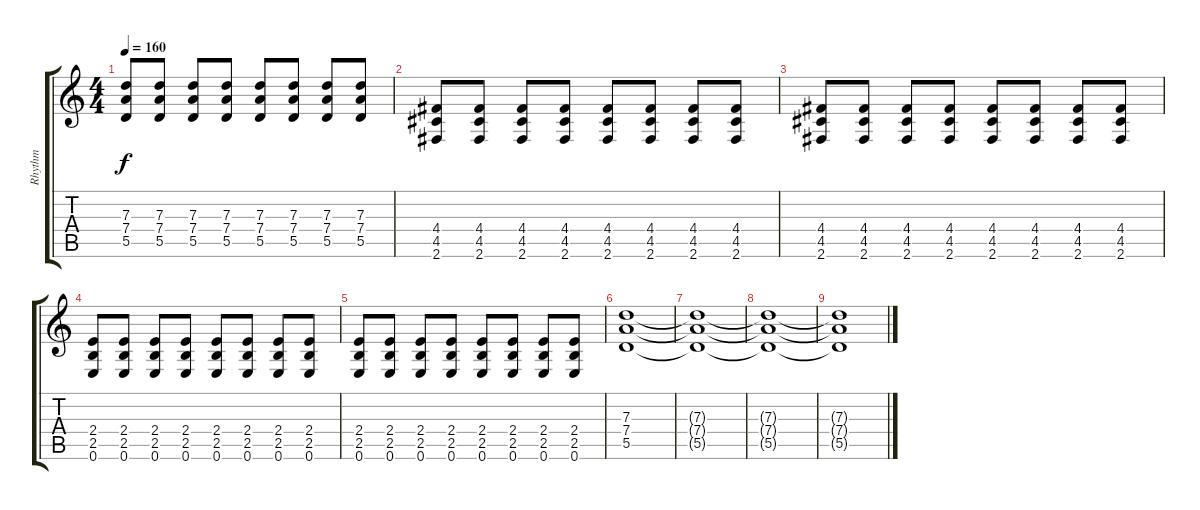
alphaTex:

\track ("Rhythm" "Rhythm") {instrument acousticguitarsteel}
\staff {score tabs}
\tuning (E4 B3 G3 D3 A2 E2) {hide}
\ts (4 4)
\tempo 160
\clef g2
\ks c
(7.3 7.4 5.5).8{dy f} (7.3 7.4 5.5).8 (7.3 7.4 5.5).8 (7.3 7.4 5.5).8 (7.3 7.4 5.5).8 (7.3 7.4 5.5).8 (7.3 7.4 5.5).8 (7.3 7.4 5.5).8 |
(4.4 4.5 2.6).8 (4.4 4.5 2.6).8 (4.4 4.5 2.6).8 (4.4 4.5 2.6).8 (4.4 4.5 2.6).8 (4.4 4.5 2.6).8 (4.4 4.5 2.6).8 (4.4 4.5 2.6).8 |
(4.4 4.5 2.6).8 (4.4 4.5 2.6).8 (4.4 4.5 2.6).8 (4.4 4.5 2.6).8 (4.4 4.5 2.6).8 (4.4 4.5 2.6).8 (4.4 4.5 2.6).8 (4.4 4.5 2.6).8 |
(2.4 2.5 0.6).8 (2.4 2.5 0.6).8 (2.4 2.5 0.6).8 (2.4 2.5 0.6).8 (2.4 2.5 0.6).8 (2.4 2.5 0.6).8 (2.4 2.5 0.6).8 (2.4 2.5 0.6).8 |
(2.4 2.5 0.6).8 (2.4 2.5 0.6).8 (2.4 2.5 0.6).8 (2.4 2.5 0.6).8 (2.4 2.5 0.6).8 (2.4 2.5 0.6).8 (2.4 2.5 0.6).8 (2.4 2.5 0.6).8 |
(7.3 7.4 5.5).1 |
(7.3{t} 7.4{t} 5.5{t}).1{volume 0} |
(7.3{t} 7.4{t} 5.5{t}).1 |
(7.3{t} 7.4{t} 5.5{t}).1
